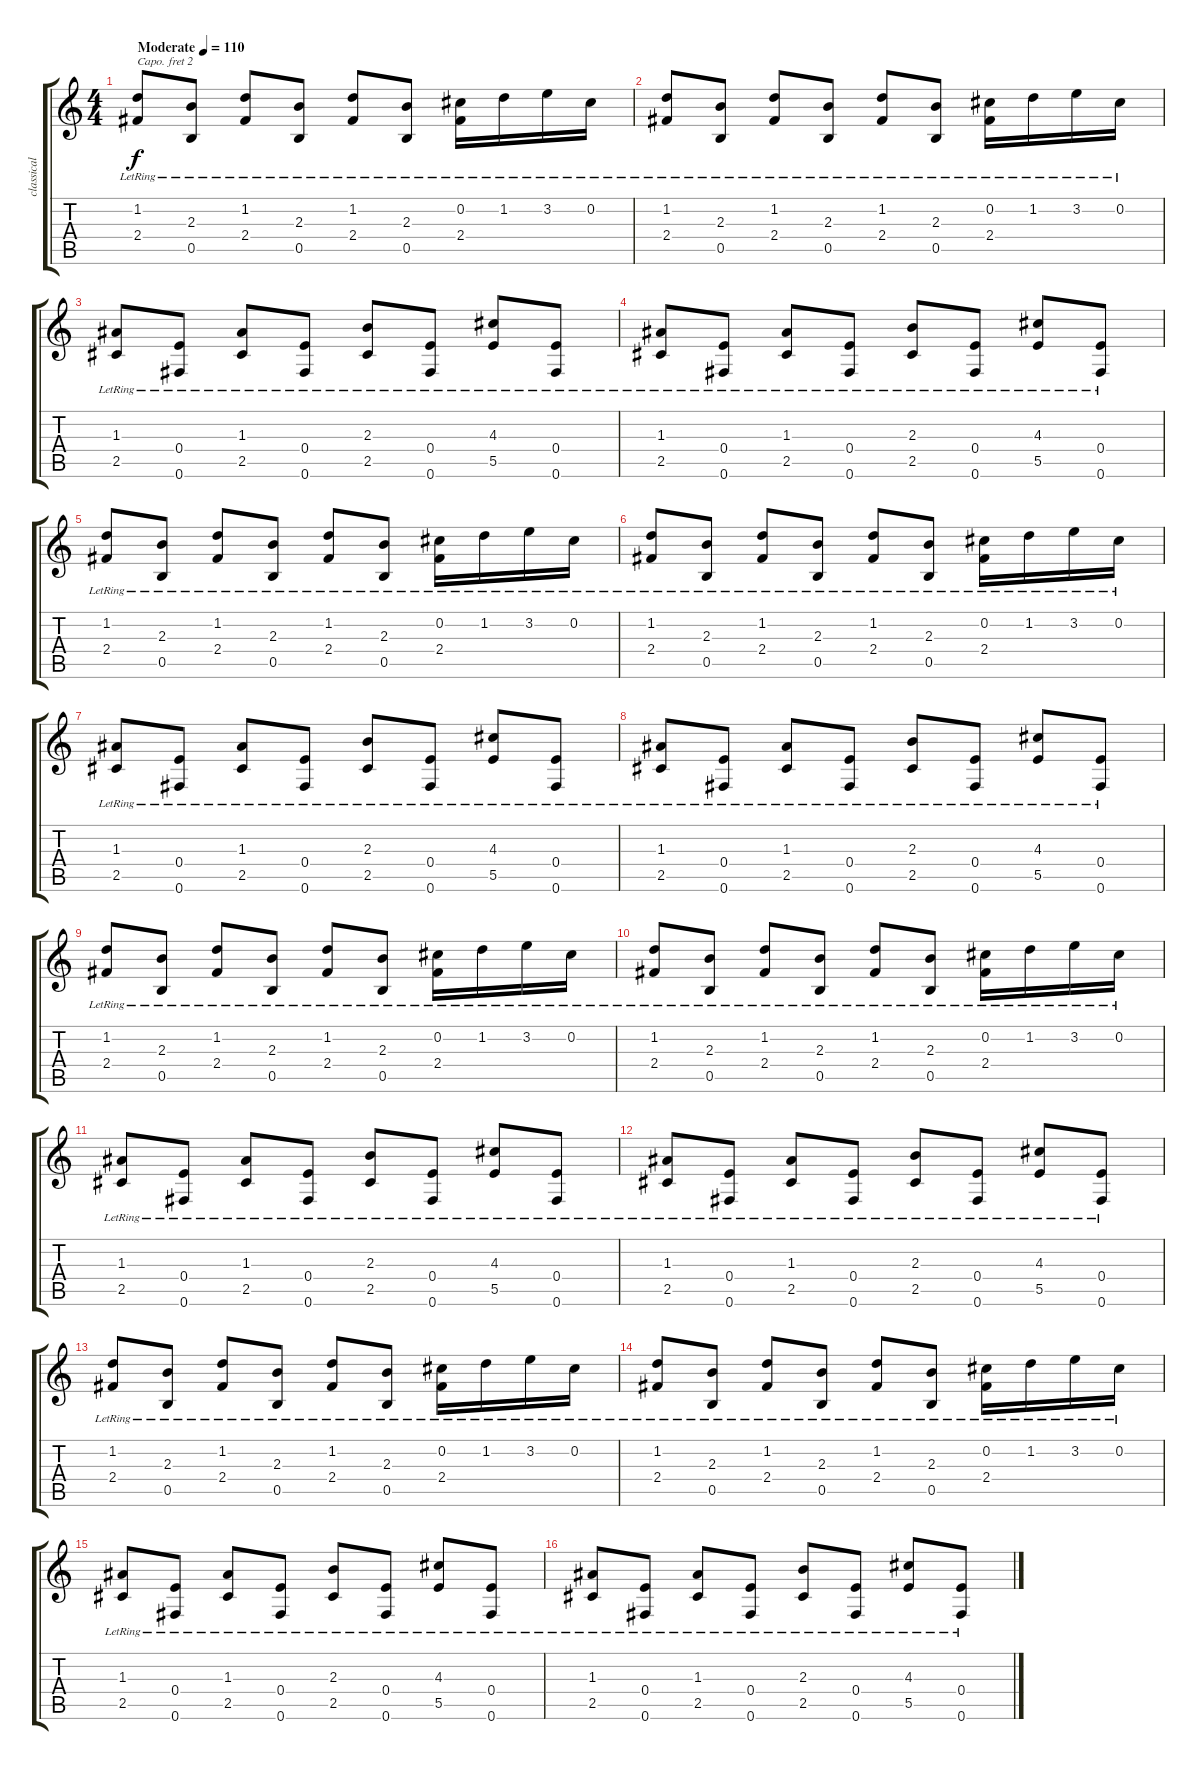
\track ("classical I" "classical ") {instrument acousticguitarnylon}
\staff {score tabs}
\capo 2
\tuning (E4 B3 G3 D3 A2 E2) {hide}
\ts (4 4)
\tempo (110 "Moderate")
\clef g2
\ks c
(1.2{lr} 2.4{lr}).8{dy f instrument acousticguitarnylon} (2.3{lr} 0.5{lr}).8 (1.2{lr} 2.4{lr}).8 (2.3{lr} 0.5{lr}).8 (1.2{lr} 2.4{lr}).8 (2.3{lr} 0.5{lr}).8 (0.2{lr} 2.4{lr}).16 1.2{lr}.16 3.2{lr}.16 0.2{lr}.16 |
(1.2{lr} 2.4{lr}).8 (2.3{lr} 0.5{lr}).8 (1.2{lr} 2.4{lr}).8 (2.3{lr} 0.5{lr}).8 (1.2{lr} 2.4{lr}).8 (2.3{lr} 0.5{lr}).8 (0.2{lr} 2.4{lr}).16 1.2{lr}.16 3.2{lr}.16 0.2{lr}.16 |
(1.3{lr} 2.5{lr}).8 (0.4{lr} 0.6{lr}).8 (1.3{lr} 2.5{lr}).8 (0.4{lr} 0.6{lr}).8 (2.3{lr} 2.5{lr}).8 (0.4{lr} 0.6{lr}).8 (4.3{lr} 5.5{lr}).8 (0.4{lr} 0.6{lr}).8 |
(1.3{lr} 2.5{lr}).8 (0.4{lr} 0.6{lr}).8 (1.3{lr} 2.5{lr}).8 (0.4{lr} 0.6{lr}).8 (2.3{lr} 2.5{lr}).8 (0.4{lr} 0.6{lr}).8 (4.3{lr} 5.5{lr}).8 (0.4{lr} 0.6{lr}).8 |
(1.2{lr} 2.4{lr}).8 (2.3{lr} 0.5{lr}).8 (1.2{lr} 2.4{lr}).8 (2.3{lr} 0.5{lr}).8 (1.2{lr} 2.4{lr}).8 (2.3{lr} 0.5{lr}).8 (0.2{lr} 2.4{lr}).16 1.2{lr}.16 3.2{lr}.16 0.2{lr}.16 |
(1.2{lr} 2.4{lr}).8 (2.3{lr} 0.5{lr}).8 (1.2{lr} 2.4{lr}).8 (2.3{lr} 0.5{lr}).8 (1.2{lr} 2.4{lr}).8 (2.3{lr} 0.5{lr}).8 (0.2{lr} 2.4{lr}).16 1.2{lr}.16 3.2{lr}.16 0.2{lr}.16 |
(1.3{lr} 2.5{lr}).8 (0.4{lr} 0.6{lr}).8 (1.3{lr} 2.5{lr}).8 (0.4{lr} 0.6{lr}).8 (2.3{lr} 2.5{lr}).8 (0.4{lr} 0.6{lr}).8 (4.3{lr} 5.5{lr}).8 (0.4{lr} 0.6{lr}).8 |
(1.3{lr} 2.5{lr}).8 (0.4{lr} 0.6{lr}).8 (1.3{lr} 2.5{lr}).8 (0.4{lr} 0.6{lr}).8 (2.3{lr} 2.5{lr}).8 (0.4{lr} 0.6{lr}).8 (4.3{lr} 5.5{lr}).8 (0.4{lr} 0.6{lr}).8 |
(1.2{lr} 2.4{lr}).8 (2.3{lr} 0.5{lr}).8 (1.2{lr} 2.4{lr}).8 (2.3{lr} 0.5{lr}).8 (1.2{lr} 2.4{lr}).8 (2.3{lr} 0.5{lr}).8 (0.2{lr} 2.4{lr}).16 1.2{lr}.16 3.2{lr}.16 0.2{lr}.16 |
(1.2{lr} 2.4{lr}).8 (2.3{lr} 0.5{lr}).8 (1.2{lr} 2.4{lr}).8 (2.3{lr} 0.5{lr}).8 (1.2{lr} 2.4{lr}).8 (2.3{lr} 0.5{lr}).8 (0.2{lr} 2.4{lr}).16 1.2{lr}.16 3.2{lr}.16 0.2{lr}.16 |
(1.3{lr} 2.5{lr}).8 (0.4{lr} 0.6{lr}).8 (1.3{lr} 2.5{lr}).8 (0.4{lr} 0.6{lr}).8 (2.3{lr} 2.5{lr}).8 (0.4{lr} 0.6{lr}).8 (4.3{lr} 5.5{lr}).8 (0.4{lr} 0.6{lr}).8 |
(1.3{lr} 2.5{lr}).8 (0.4{lr} 0.6{lr}).8 (1.3{lr} 2.5{lr}).8 (0.4{lr} 0.6{lr}).8 (2.3{lr} 2.5{lr}).8 (0.4{lr} 0.6{lr}).8 (4.3{lr} 5.5{lr}).8 (0.4{lr} 0.6{lr}).8 |
(1.2{lr} 2.4{lr}).8 (2.3{lr} 0.5{lr}).8 (1.2{lr} 2.4{lr}).8 (2.3{lr} 0.5{lr}).8 (1.2{lr} 2.4{lr}).8 (2.3{lr} 0.5{lr}).8 (0.2{lr} 2.4{lr}).16 1.2{lr}.16 3.2{lr}.16 0.2{lr}.16 |
(1.2{lr} 2.4{lr}).8 (2.3{lr} 0.5{lr}).8 (1.2{lr} 2.4{lr}).8 (2.3{lr} 0.5{lr}).8 (1.2{lr} 2.4{lr}).8 (2.3{lr} 0.5{lr}).8 (0.2{lr} 2.4{lr}).16 1.2{lr}.16 3.2{lr}.16 0.2{lr}.16 |
(1.3{lr} 2.5{lr}).8 (0.4{lr} 0.6{lr}).8 (1.3{lr} 2.5{lr}).8 (0.4{lr} 0.6{lr}).8 (2.3{lr} 2.5{lr}).8 (0.4{lr} 0.6{lr}).8 (4.3{lr} 5.5{lr}).8 (0.4{lr} 0.6{lr}).8 |
(1.3{lr} 2.5{lr}).8 (0.4{lr} 0.6{lr}).8 (1.3{lr} 2.5{lr}).8 (0.4{lr} 0.6{lr}).8 (2.3{lr} 2.5{lr}).8 (0.4{lr} 0.6{lr}).8 (4.3{lr} 5.5{lr}).8 (0.4{lr} 0.6{lr}).8
